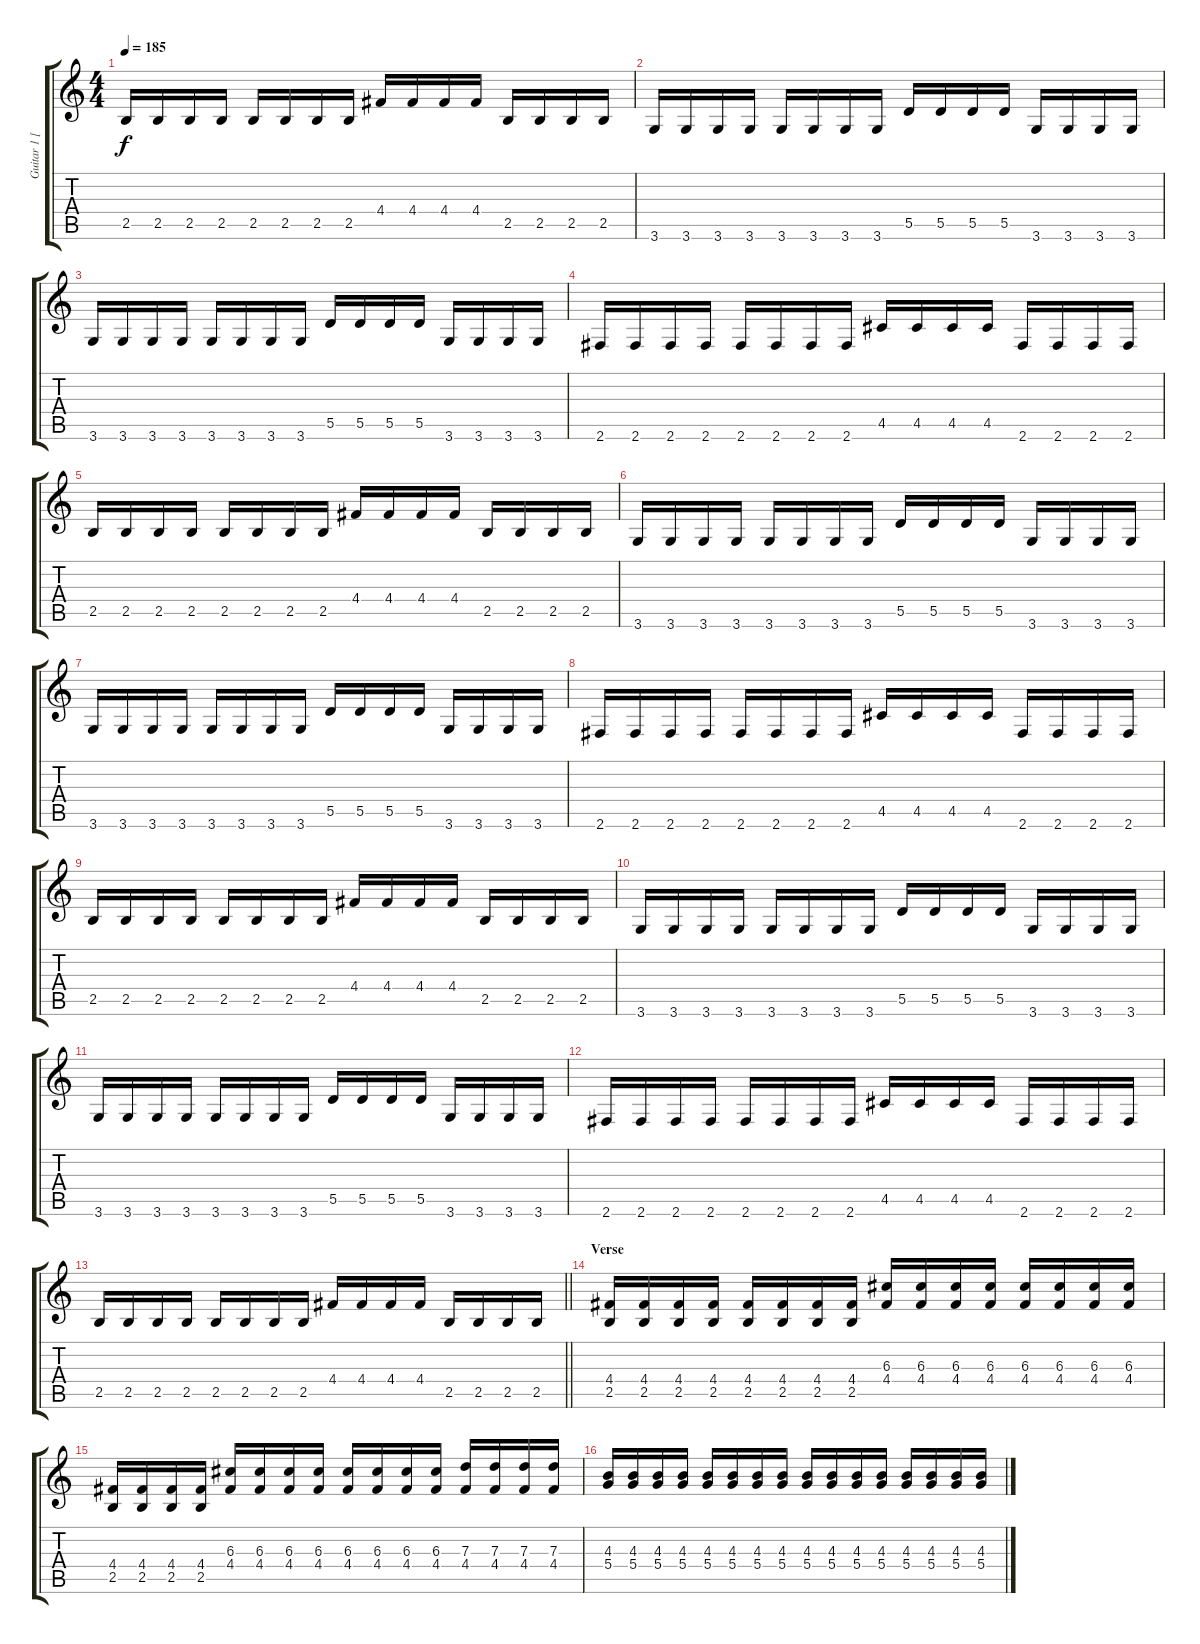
\track ("Guitar 1 [Left]" "Guitar 1 [") {instrument overdrivenguitar}
\staff {score tabs}
\tuning (E4 B3 G3 D3 A2 E2) {hide}
\ts (4 4)
\tempo 185
\clef g2
\ks c
2.5.16{dy f} 2.5.16 2.5.16 2.5.16 2.5.16 2.5.16 2.5.16 2.5.16 4.4.16 4.4.16 4.4.16 4.4.16 2.5.16 2.5.16 2.5.16 2.5.16 |
3.6.16 3.6.16 3.6.16 3.6.16 3.6.16 3.6.16 3.6.16 3.6.16 5.5.16 5.5.16 5.5.16 5.5.16 3.6.16 3.6.16 3.6.16 3.6.16 |
3.6.16 3.6.16 3.6.16 3.6.16 3.6.16 3.6.16 3.6.16 3.6.16 5.5.16 5.5.16 5.5.16 5.5.16 3.6.16 3.6.16 3.6.16 3.6.16 |
2.6.16 2.6.16 2.6.16 2.6.16 2.6.16 2.6.16 2.6.16 2.6.16 4.5.16 4.5.16 4.5.16 4.5.16 2.6.16 2.6.16 2.6.16 2.6.16 |
2.5.16 2.5.16 2.5.16 2.5.16 2.5.16 2.5.16 2.5.16 2.5.16 4.4.16 4.4.16 4.4.16 4.4.16 2.5.16 2.5.16 2.5.16 2.5.16 |
3.6.16 3.6.16 3.6.16 3.6.16 3.6.16 3.6.16 3.6.16 3.6.16 5.5.16 5.5.16 5.5.16 5.5.16 3.6.16 3.6.16 3.6.16 3.6.16 |
3.6.16 3.6.16 3.6.16 3.6.16 3.6.16 3.6.16 3.6.16 3.6.16 5.5.16 5.5.16 5.5.16 5.5.16 3.6.16 3.6.16 3.6.16 3.6.16 |
2.6.16 2.6.16 2.6.16 2.6.16 2.6.16 2.6.16 2.6.16 2.6.16 4.5.16 4.5.16 4.5.16 4.5.16 2.6.16 2.6.16 2.6.16 2.6.16 |
2.5.16 2.5.16 2.5.16 2.5.16 2.5.16 2.5.16 2.5.16 2.5.16 4.4.16 4.4.16 4.4.16 4.4.16 2.5.16 2.5.16 2.5.16 2.5.16 |
3.6.16 3.6.16 3.6.16 3.6.16 3.6.16 3.6.16 3.6.16 3.6.16 5.5.16 5.5.16 5.5.16 5.5.16 3.6.16 3.6.16 3.6.16 3.6.16 |
3.6.16 3.6.16 3.6.16 3.6.16 3.6.16 3.6.16 3.6.16 3.6.16 5.5.16 5.5.16 5.5.16 5.5.16 3.6.16 3.6.16 3.6.16 3.6.16 |
2.6.16 2.6.16 2.6.16 2.6.16 2.6.16 2.6.16 2.6.16 2.6.16 4.5.16 4.5.16 4.5.16 4.5.16 2.6.16 2.6.16 2.6.16 2.6.16 |
\barLineRight lightlight
2.5.16 2.5.16 2.5.16 2.5.16 2.5.16 2.5.16 2.5.16 2.5.16 4.4.16 4.4.16 4.4.16 4.4.16 2.5.16 2.5.16 2.5.16 2.5.16 |
\section ("" "Verse")
(4.4 2.5).16 (4.4 2.5).16 (4.4 2.5).16 (4.4 2.5).16 (4.4 2.5).16 (4.4 2.5).16 (4.4 2.5).16 (4.4 2.5).16 (6.3 4.4).16 (6.3 4.4).16 (6.3 4.4).16 (6.3 4.4).16 (6.3 4.4).16 (6.3 4.4).16 (6.3 4.4).16 (6.3 4.4).16 |
(4.4 2.5).16 (4.4 2.5).16 (4.4 2.5).16 (4.4 2.5).16 (6.3 4.4).16 (6.3 4.4).16 (6.3 4.4).16 (6.3 4.4).16 (6.3 4.4).16 (6.3 4.4).16 (6.3 4.4).16 (6.3 4.4).16 (7.3 4.4).16 (7.3 4.4).16 (7.3 4.4).16 (7.3 4.4).16 |
(4.3 5.4).16 (4.3 5.4).16 (4.3 5.4).16 (4.3 5.4).16 (4.3 5.4).16 (4.3 5.4).16 (4.3 5.4).16 (4.3 5.4).16 (4.3 5.4).16 (4.3 5.4).16 (4.3 5.4).16 (4.3 5.4).16 (4.3 5.4).16 (4.3 5.4).16 (4.3 5.4).16 (4.3 5.4).16
